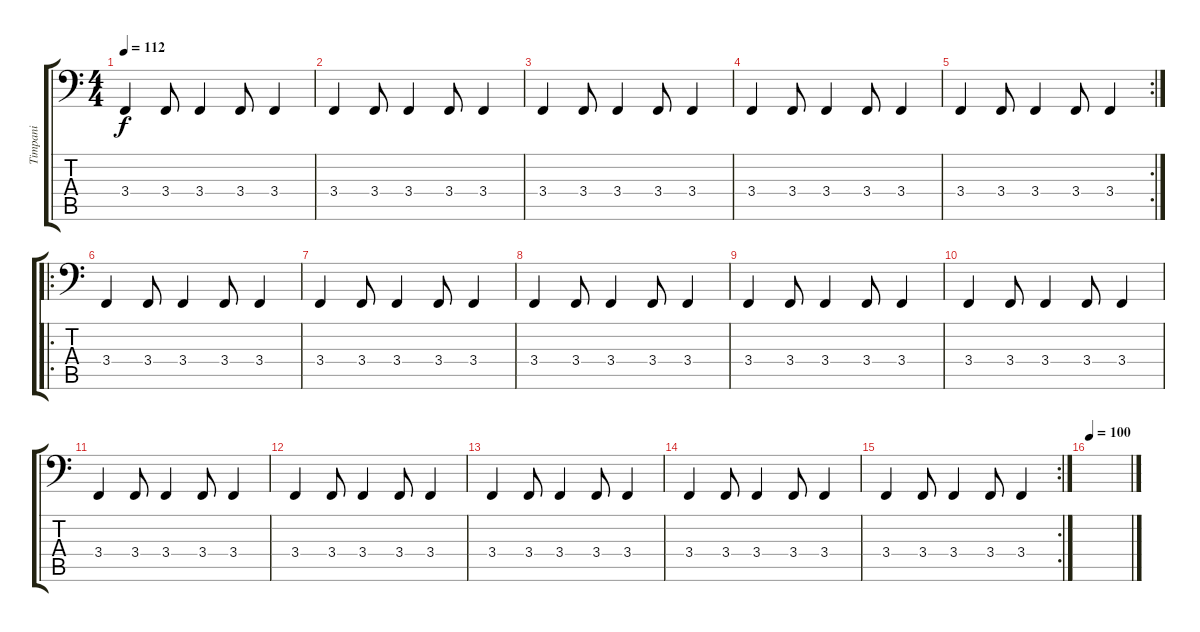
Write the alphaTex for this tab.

\track ("Timpani" "Timpani") {instrument timpani}
\staff {score tabs}
\tuning (E3 B2 G2 D2 A1 E1) {hide}
\ts (4 4)
\tempo 112
\clef f4
\ks c
3.4.4{dy f} 3.4.8 3.4.4 3.4.8 3.4.4 |
3.4.4 3.4.8 3.4.4 3.4.8 3.4.4 |
3.4.4 3.4.8 3.4.4 3.4.8 3.4.4 |
3.4.4 3.4.8 3.4.4 3.4.8 3.4.4 |
\rc 2
3.4.4 3.4.8 3.4.4 3.4.8 3.4.4 |
\ro
3.4.4 3.4.8 3.4.4 3.4.8 3.4.4 |
3.4.4 3.4.8 3.4.4 3.4.8 3.4.4 |
3.4.4 3.4.8 3.4.4 3.4.8 3.4.4 |
3.4.4 3.4.8 3.4.4 3.4.8 3.4.4 |
3.4.4 3.4.8 3.4.4 3.4.8 3.4.4 |
3.4.4 3.4.8 3.4.4 3.4.8 3.4.4 |
3.4.4 3.4.8 3.4.4 3.4.8 3.4.4 |
3.4.4 3.4.8 3.4.4 3.4.8 3.4.4 |
3.4.4 3.4.8 3.4.4 3.4.8 3.4.4 |
\rc 2
3.4.4 3.4.8 3.4.4 3.4.8 3.4.4 |
\tempo 100
